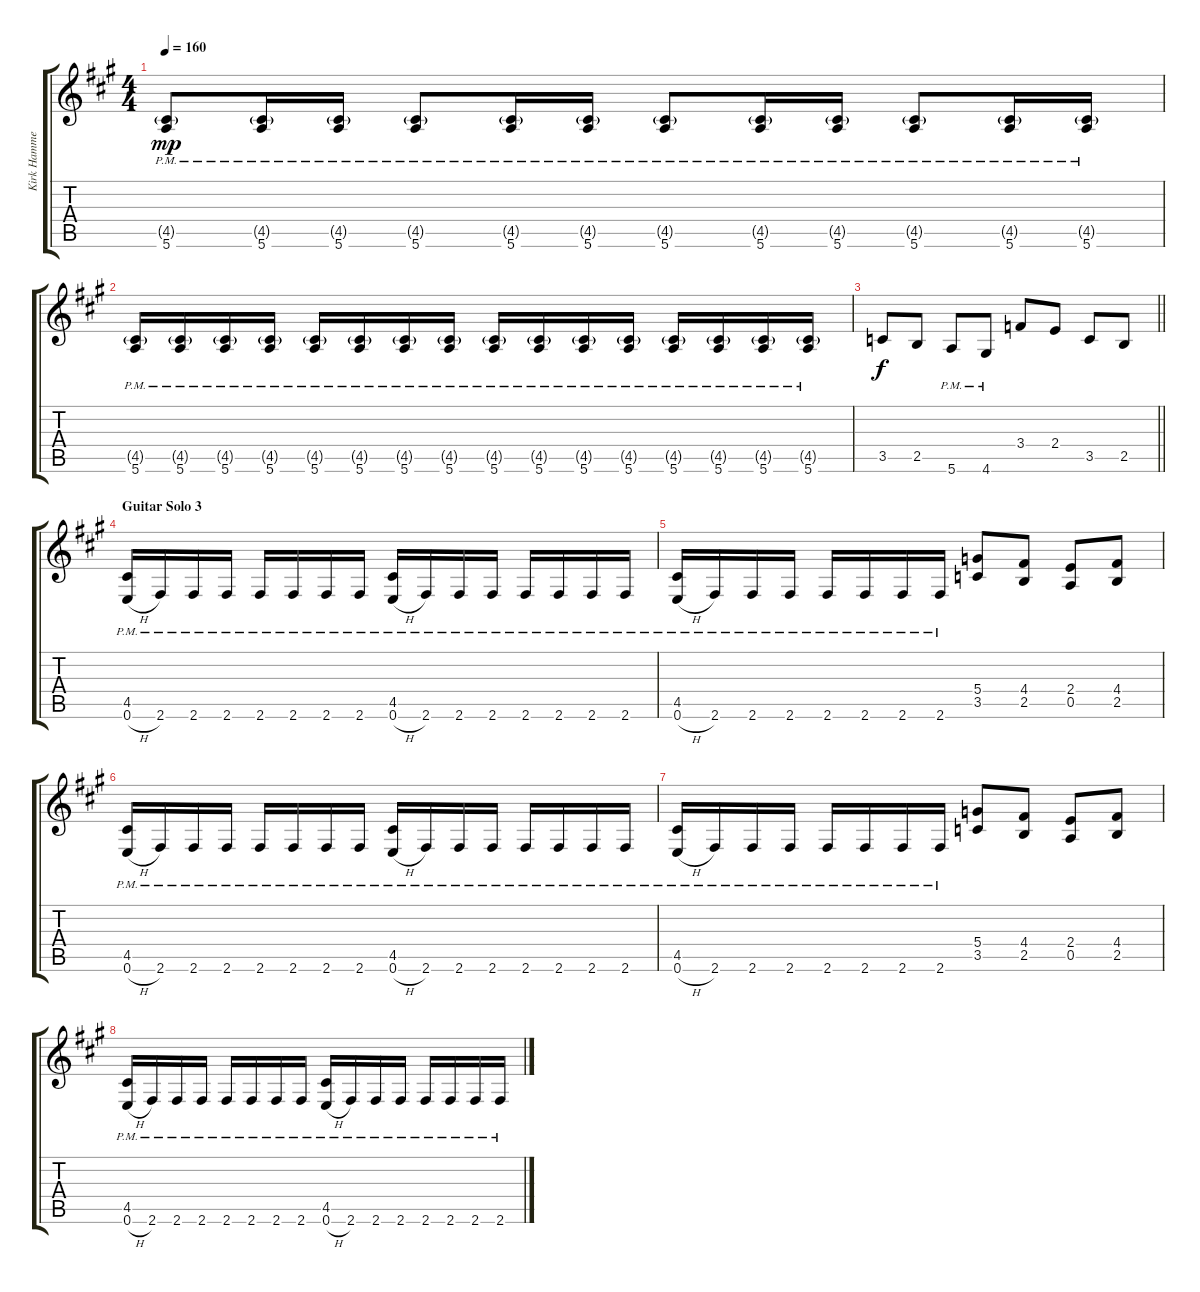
\track ("Kirk Hammett" "Kirk Hamme") {instrument distortionguitar}
\staff {score tabs}
\tuning (E4 B3 G3 D3 A2 E2) {hide}
\ts (4 4)
\tempo 160
\clef g2
\ks a
(4.5{g} 5.6{pm}).8{dy mp} (4.5{g} 5.6{pm}).16 (4.5{g} 5.6{pm}).16 (4.5{g} 5.6{pm}).8 (4.5{g} 5.6{pm}).16 (4.5{g} 5.6{pm}).16 (4.5{g} 5.6{pm}).8 (4.5{g} 5.6{pm}).16 (4.5{g} 5.6{pm}).16 (4.5{g} 5.6{pm}).8 (4.5{g} 5.6{pm}).16 (4.5{g} 5.6{pm}).16 |
(4.5{g pm} 5.6).16 (4.5{g pm} 5.6).16 (4.5{g pm} 5.6).16 (4.5{g pm} 5.6).16 (4.5{g pm} 5.6).16 (4.5{g pm} 5.6).16 (4.5{g pm} 5.6).16 (4.5{g pm} 5.6).16 (4.5{g pm} 5.6).16 (4.5{g pm} 5.6).16 (4.5{g pm} 5.6).16 (4.5{g pm} 5.6).16 (4.5{g pm} 5.6).16 (4.5{g pm} 5.6).16 (4.5{g pm} 5.6).16 (4.5{g pm} 5.6).16 |
\barLineRight lightlight
3.5.8{dy f} 2.5.8 5.6{pm}.8 4.6{pm}.8 3.4.8 2.4.8 3.5.8 2.5.8 |
\section ("" "Guitar Solo 3")
(4.5 0.6{h pm}).16 2.6{pm}.16 2.6{pm}.16 2.6{pm}.16 2.6{pm}.16 2.6{pm}.16 2.6{pm}.16 2.6{pm}.16 (4.5 0.6{h pm}).16 2.6{pm}.16 2.6{pm}.16 2.6{pm}.16 2.6{pm}.16 2.6{pm}.16 2.6{pm}.16 2.6{pm}.16 |
(4.5 0.6{h pm}).16 2.6{pm}.16 2.6{pm}.16 2.6{pm}.16 2.6{pm}.16 2.6{pm}.16 2.6{pm}.16 2.6{pm}.16 (5.4 3.5).8 (4.4 2.5).8 (2.4 0.5).8 (4.4 2.5).8 |
(4.5 0.6{h pm}).16 2.6{pm}.16 2.6{pm}.16 2.6{pm}.16 2.6{pm}.16 2.6{pm}.16 2.6{pm}.16 2.6{pm}.16 (4.5 0.6{h pm}).16 2.6{pm}.16 2.6{pm}.16 2.6{pm}.16 2.6{pm}.16 2.6{pm}.16 2.6{pm}.16 2.6{pm}.16 |
(4.5 0.6{h pm}).16 2.6{pm}.16 2.6{pm}.16 2.6{pm}.16 2.6{pm}.16 2.6{pm}.16 2.6{pm}.16 2.6{pm}.16 (5.4 3.5).8 (4.4 2.5).8 (2.4 0.5).8 (4.4 2.5).8 |
(4.5 0.6{h pm}).16 2.6{pm}.16 2.6{pm}.16 2.6{pm}.16 2.6{pm}.16 2.6{pm}.16 2.6{pm}.16 2.6{pm}.16 (4.5 0.6{h pm}).16 2.6{pm}.16 2.6{pm}.16 2.6{pm}.16 2.6{pm}.16 2.6{pm}.16 2.6{pm}.16 2.6{pm}.16
